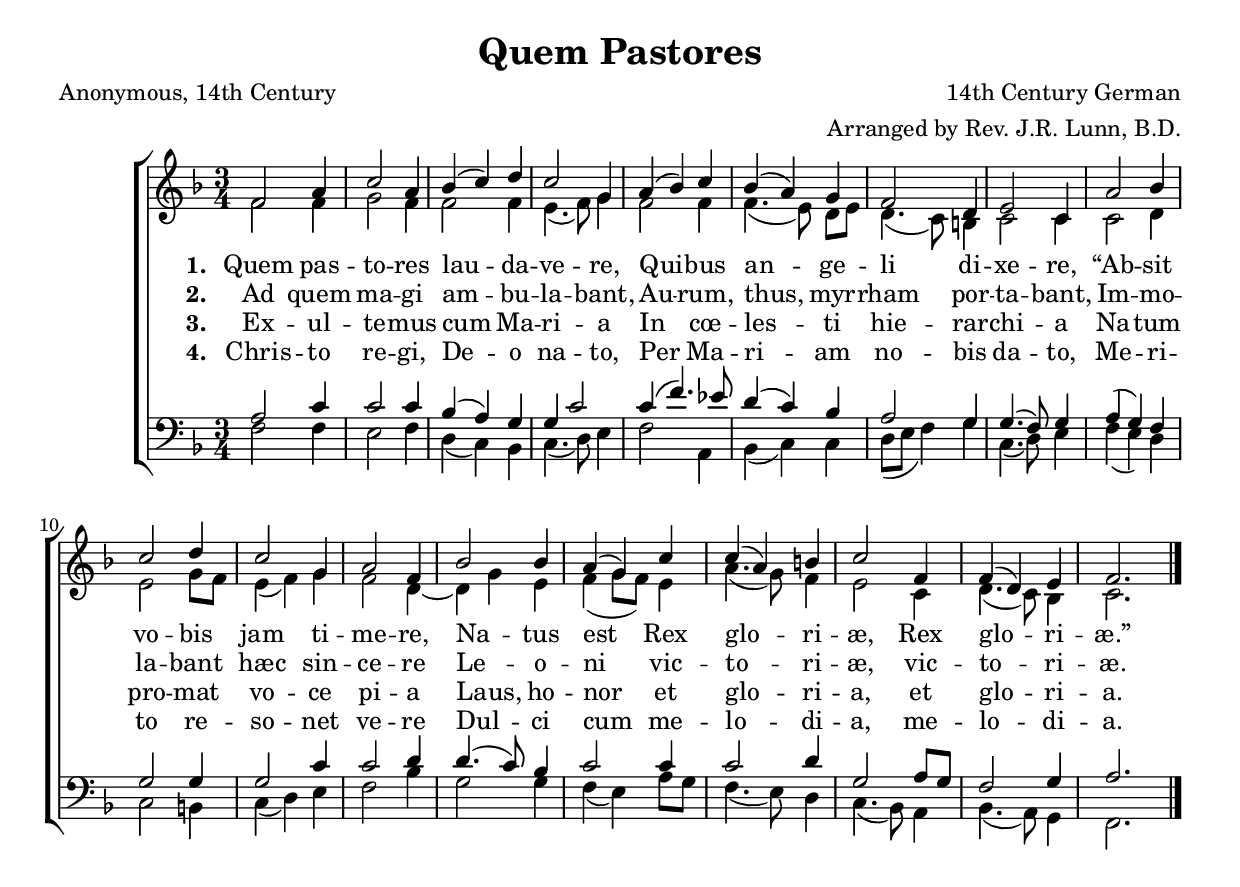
\version "2.14.2"
\include "util.ly"
\header {
    %tagline = \markup { "from" \italic {ChristmasCarolMusic.org}}
    %\concat{ "Music from " \italic "The Cowley Carol Book" ", 1919, Words from " \italic "HymnsAndCarolsOfChristmas.com"}}}

    title = "Quem Pastores"
    poet = "Anonymous, 14th Century"
    composer = "14th Century German"
    arranger = "Arranged by Rev. J.R. Lunn, B.D."
  }

global = {
  \key f \major
  \time 3/4
  \autoBeamOff
  %\override DynamicLineSpanner #'staff-padding = #0.0
  %\override DynamicLineSpanner #'Y-extent = #'(-1 . 1)
}

sopMusic = \relative c' {
  f2 a4 |
  c2 a4 |
  bes( c) d |
  c2 g4 |
  a( bes) c |
  
  bes( a) g |
  f2 d4 |
  e2 c4 |
  a'2 bes4 |
  c2 d4 |
  
  c2 g4 |
  a2 f4 |
  bes2 bes4 |
  a( g) c |
  c( a) b |
  c2 f,4 |
  f( d) e |
  f2. \bar "|."
}
sopWords = \lyricmode {
  
}

altoMusic = \relative c' {
  f2 f4 |
  g2 f4 |
  f2 f4 |
  e4.( f8) g4 |
  f2 f4 f4.( e8) d[ e] |
  
  d4.( c8) b4 |
  c2 c4 |
  c2 d4 |
  e2 g8[ f] |
  e4( f) g |
  f2 d4~ |
  
  d4 g e |
  f( g8[ f]) e4 |
  a4.( g8) f4 |
  e2 c4 |
  d4.( c8) bes4 |
  c2. \bar "|."
}
altoWords = \lyricmode {
  \dropLyricsIX
  \set stanza = #"1. "
  Quem pas -- to -- res lau -- da -- ve -- re,
  Qui -- bus an -- ge -- li di -- xe -- re,
  “Ab -- sit vo -- bis jam ti -- me -- \set associatedVoice = "tenors"
  re,
  Na -- \unset associatedVoice
  tus est Rex glo -- ri -- æ,
  Rex glo -- ri -- æ.”
}
altoWordsII = \lyricmode {
  \dropLyricsIX
%\markup\italic
  \set stanza = #"2. "
  Ad quem ma -- gi am -- bu -- la -- bant,
  Au -- rum, thus, myr -- rham por -- ta -- bant,
  Im -- mo -- la -- bant hæc sin -- ce -- \set associatedVoice = "tenors"
  re
  Le -- \unset associatedVoice
  o -- ni vic -- to -- ri -- æ,
  vic -- to -- ri -- æ.
}
altoWordsIII = \lyricmode {
  \dropLyricsIX
  \set stanza = #"3. "
  Ex -- ul -- te -- mus cum Ma -- ri -- a
  In cœ -- les -- ti hie -- rar -- chi -- a
  Na -- tum pro -- mat vo -- ce pi -- \set associatedVoice = "tenors"
  a
  Laus, \unset associatedVoice
  ho -- nor et glo -- ri -- a,
  et glo -- ri -- a.
}
altoWordsIV = \lyricmode {
  \dropLyricsIX
  \set stanza = #"4. "
  Chris -- to re -- gi, De -- o na -- to,
  Per Ma -- ri -- am no -- bis da -- to,
  Me -- ri -- to re -- so -- net ve -- \set associatedVoice = "tenors"
  re
  Dul -- \unset associatedVoice
  ci cum me -- lo -- di -- a,
  me -- lo -- di -- a.
}
altoWordsV = \lyricmode {
  \set stanza = #"5. "
  \set ignoreMelismata = ##t
}
altoWordsVI = \lyricmode {
  \set stanza = #"6. "
  \set ignoreMelismata = ##t
}
tenorMusic = \relative c' {
  a2 c4 |
  c2 c4 |
  bes( a) g |
  g c2 |
  c4( f4.) ees8 |
  d4( c) bes |
  
  a2 g4 |
  g4.( f8) g4 |
  a( g) f |
  g2 g4 |
  g2 c4 |
  c2 d4 |
  
  d4.( c8) bes4 |
  c2 c4 |
  c2 d4 |
  g,2 a8[ g] |
  f2 g4 |
  a2. \bar "|."
}
tenorWords = \lyricmode {

}

bassMusic = \relative c {
  f2 f4 |
  e2 f4 |
  d( c) bes |
  c4.( d8) e4 |
  f2 a,4 |
  bes( c) c |
  
  d8([ e] f4) g |
  c,4.( d8) e4 |
  f( e) d |
  c2 b4 |
  c( d) e |
  f2 bes4 |
  
  g2 g4 |
  f( e) a8[ g] |
  f4.( e8) d4 |
  c4.( bes8) a4 |
  bes4.( a8) g4 |
  f2. \bar "|."
}
bassWords = \lyricmode {

}

pianoRH = \relative c' {
  
}
pianoLH = \relative c' {
  
}

\score {
  <<
   \new ChoirStaff <<
    \new Staff = women <<
      \new Voice = "sopranos" { \voiceOne << \global \sopMusic >> }
      \new Voice = "altos" { \voiceTwo << \global \altoMusic >> }
    >>
   \new Staff = men <<
      \clef bass
      \new Voice = "tenors" { \voiceOne << \global \tenorMusic >> }
      \new Voice = "basses" { \voiceTwo << \global \bassMusic >> }
    >>
    \new Lyrics \with { alignAboveContext = #"women" \override VerticalAxisGroup #'nonstaff-relatedstaff-spacing = #'((basic-distance . 1))} \lyricsto "sopranos" \sopWords
    \new Lyrics = "altosVI"  \with { alignBelowContext = #"women" } \lyricsto "sopranos" \altoWordsVI
    \new Lyrics = "altosV"  \with { alignBelowContext = #"women" } \lyricsto "sopranos" \altoWordsV
    \new Lyrics = "altosIV"  \with { alignBelowContext = #"women" } \lyricsto "sopranos" \altoWordsIV
    \new Lyrics = "altosIII"  \with { alignBelowContext = #"women" } \lyricsto "sopranos" \altoWordsIII
    \new Lyrics = "altosII"  \with { alignBelowContext = #"women" } \lyricsto "sopranos" \altoWordsII
    \new Lyrics = "altos"  \with { alignBelowContext = #"women" \override VerticalAxisGroup #'nonstaff-relatedstaff-spacing = #'((padding . -0.5))} \lyricsto "sopranos" \altoWords
    \new Lyrics \with { alignAboveContext = #"men" \override VerticalAxisGroup #'nonstaff-relatedstaff-spacing = #'((basic-distance . 1)) } \lyricsto "tenors" \tenorWords
    \new Lyrics \with { alignBelowContext = #"men" \override VerticalAxisGroup #'nonstaff-relatedstaff-spacing = #'((basic-distance . 1)) } \lyricsto "basses" \bassWords
  >>
%    \new PianoStaff << \new Staff { \new Voice { \pianoRH } } \new Staff { \clef "bass" \pianoLH } >>
  >>
  \layout {
    \context {
      \Score
      \override SpacingSpanner #'base-shortest-duration = #(ly:make-moment 1 2)
      \override SpacingSpanner #'common-shortest-duration = #(ly:make-moment 1 2)
    }
  }
  
  \midi {
    \tempo 4 = 120
    \set Staff.midiInstrument = "flute"
  
    \context {
      \Voice
      \remove "Dynamic_performer"
    }
  }
}
